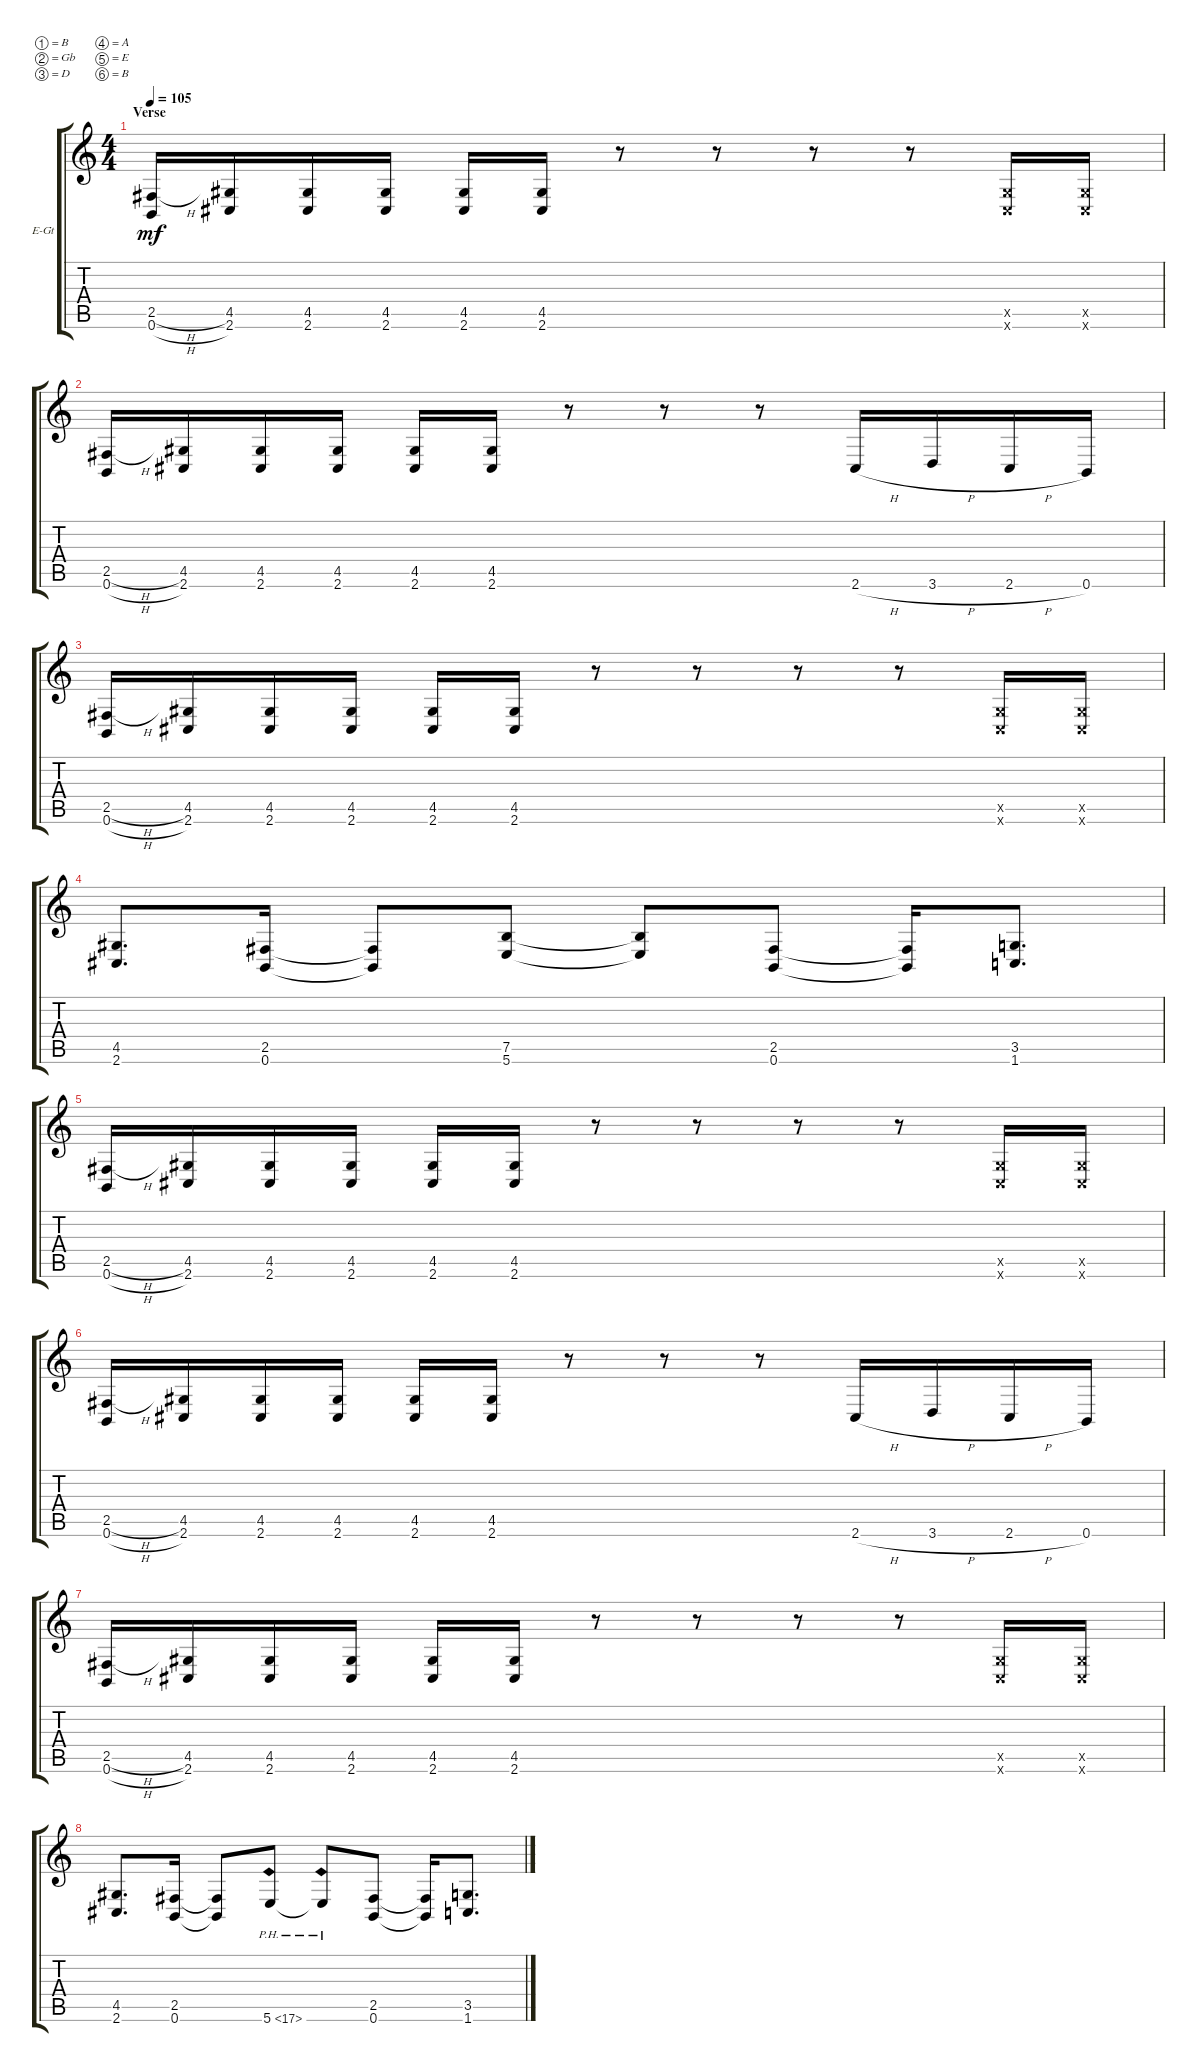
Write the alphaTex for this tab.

\bracketExtendMode groupsimilarinstruments
\firstSystemTrackNameOrientation horizontal
\otherSystemsTrackNameOrientation horizontal
\track ("Electric Guitar 1" "E-Gt") {instrument distortionguitar}
\staff {score tabs}
\tuning (B3 Gb3 D3 A2 E2 B1)
\ts (4 4)
\section ("" "Verse")
\tempo 105
\clef g2
\ks c
(0.6{h} 2.5{h}).16{dy mf} (2.6 4.5).16 (4.5 2.6).16 (4.5 2.6).16 (4.5 2.6).16 (4.5 2.6).16 r.8 r.8 r.8 r.8 (2.6{x} 4.5{x}).16 (2.6{x} 4.5{x}).16 |
(0.6{h} 2.5{h}).16 (2.6 4.5).16 (4.5 2.6).16 (4.5 2.6).16 (4.5 2.6).16 (4.5 2.6).16 r.8 r.8 r.8 2.6{h}.16 3.6{h}.16 2.6{h}.16 0.6.16 |
(0.6{h} 2.5{h}).16 (2.6 4.5).16 (4.5 2.6).16 (4.5 2.6).16 (4.5 2.6).16 (4.5 2.6).16 r.8 r.8 r.8 r.8 (2.6{x} 4.5{x}).16 (2.6{x} 4.5{x}).16 |
(2.6 4.5).8{d} (0.6 2.5).16 (2.5{t} 0.6{t}).8 (5.6 7.5).8 (7.5{t} 5.6{t}).8 (0.6 2.5).8 (2.5{t} 0.6{t}).16 (1.6 3.5).8{d} |
(0.6{h} 2.5{h}).16 (2.6 4.5).16 (4.5 2.6).16 (4.5 2.6).16 (4.5 2.6).16 (4.5 2.6).16 r.8 r.8 r.8 r.8 (2.6{x} 4.5{x}).16 (2.6{x} 4.5{x}).16 |
(0.6{h} 2.5{h}).16 (2.6 4.5).16 (4.5 2.6).16 (4.5 2.6).16 (4.5 2.6).16 (4.5 2.6).16 r.8 r.8 r.8 2.6{h}.16 3.6{h}.16 2.6{h}.16 0.6.16 |
(0.6{h} 2.5{h}).16 (2.6 4.5).16 (4.5 2.6).16 (4.5 2.6).16 (4.5 2.6).16 (4.5 2.6).16 r.8 r.8 r.8 r.8 (2.6{x} 4.5{x}).16 (2.6{x} 4.5{x}).16 |
(2.6 4.5).8{d} (0.6 2.5).16 (2.5{t} 0.6{t}).8 5.6{ph 12}.8 5.6{ph 12 t}.8 (0.6 2.5).8 (2.5{t} 0.6{t}).16 (1.6 3.5).8{d}
